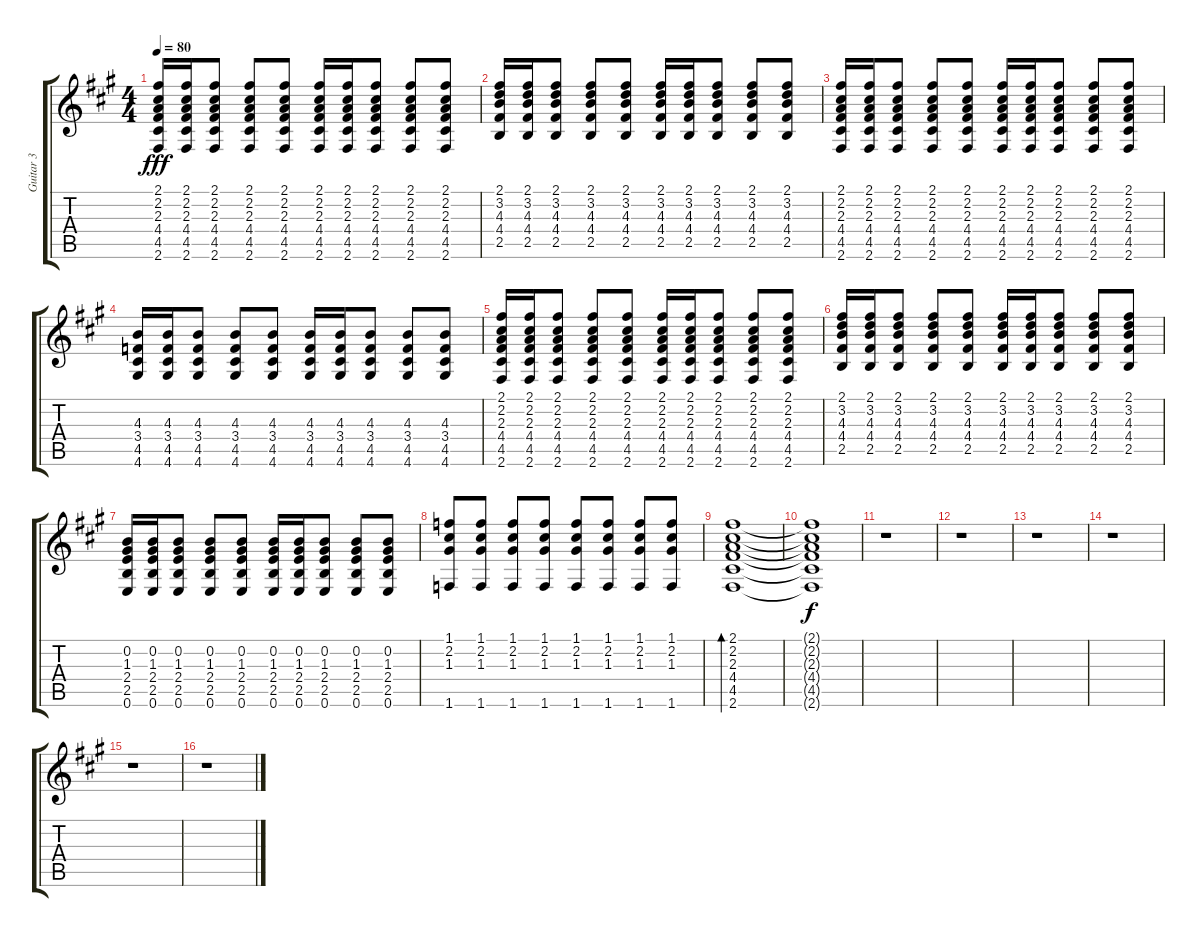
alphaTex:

\track ("Guitar 3" "Guitar 3") {instrument distortionguitar}
\staff {score tabs}
\tuning (E4 B3 G3 D3 A2 E2) {hide}
\ts (4 4)
\tempo 80
\clef g2
\ks a
(2.1 2.2 2.3 4.4 4.5 2.6).16{dy fff} (2.1 2.2 2.3 4.4 4.5 2.6).16 (2.1 2.2 2.3 4.4 4.5 2.6).8 (2.1 2.2 2.3 4.4 4.5 2.6).8 (2.1 2.2 2.3 4.4 4.5 2.6).8 (2.1 2.2 2.3 4.4 4.5 2.6).16 (2.1 2.2 2.3 4.4 4.5 2.6).16 (2.1 2.2 2.3 4.4 4.5 2.6).8 (2.1 2.2 2.3 4.4 4.5 2.6).8 (2.1 2.2 2.3 4.4 4.5 2.6).8 |
(2.1 3.2 4.3 4.4 2.5).16 (2.1 3.2 4.3 4.4 2.5).16 (2.1 3.2 4.3 4.4 2.5).8 (2.1 3.2 4.3 4.4 2.5).8 (2.1 3.2 4.3 4.4 2.5).8 (2.1 3.2 4.3 4.4 2.5).16 (2.1 3.2 4.3 4.4 2.5).16 (2.1 3.2 4.3 4.4 2.5).8 (2.1 3.2 4.3 4.4 2.5).8 (2.1 3.2 4.3 4.4 2.5).8 |
(2.1 2.2 2.3 4.4 4.5 2.6).16 (2.1 2.2 2.3 4.4 4.5 2.6).16 (2.1 2.2 2.3 4.4 4.5 2.6).8 (2.1 2.2 2.3 4.4 4.5 2.6).8 (2.1 2.2 2.3 4.4 4.5 2.6).8 (2.1 2.2 2.3 4.4 4.5 2.6).16 (2.1 2.2 2.3 4.4 4.5 2.6).16 (2.1 2.2 2.3 4.4 4.5 2.6).8 (2.1 2.2 2.3 4.4 4.5 2.6).8 (2.1 2.2 2.3 4.4 4.5 2.6).8 |
(4.3 3.4 4.5 4.6).16 (4.3 3.4 4.5 4.6).16 (4.3 3.4 4.5 4.6).8 (4.3 3.4 4.5 4.6).8 (4.3 3.4 4.5 4.6).8 (4.3 3.4 4.5 4.6).16 (4.3 3.4 4.5 4.6).16 (4.3 3.4 4.5 4.6).8 (4.3 3.4 4.5 4.6).8 (4.3 3.4 4.5 4.6).8 |
(2.1 2.2 2.3 4.4 4.5 2.6).16 (2.1 2.2 2.3 4.4 4.5 2.6).16 (2.1 2.2 2.3 4.4 4.5 2.6).8 (2.1 2.2 2.3 4.4 4.5 2.6).8 (2.1 2.2 2.3 4.4 4.5 2.6).8 (2.1 2.2 2.3 4.4 4.5 2.6).16 (2.1 2.2 2.3 4.4 4.5 2.6).16 (2.1 2.2 2.3 4.4 4.5 2.6).8 (2.1 2.2 2.3 4.4 4.5 2.6).8 (2.1 2.2 2.3 4.4 4.5 2.6).8 |
(2.1 3.2 4.3 4.4 2.5).16 (2.1 3.2 4.3 4.4 2.5).16 (2.1 3.2 4.3 4.4 2.5).8 (2.1 3.2 4.3 4.4 2.5).8 (2.1 3.2 4.3 4.4 2.5).8 (2.1 3.2 4.3 4.4 2.5).16 (2.1 3.2 4.3 4.4 2.5).16 (2.1 3.2 4.3 4.4 2.5).8 (2.1 3.2 4.3 4.4 2.5).8 (2.1 3.2 4.3 4.4 2.5).8 |
(0.2 1.3 2.4 2.5 0.6).16 (0.2 1.3 2.4 2.5 0.6).16 (0.2 1.3 2.4 2.5 0.6).8 (0.2 1.3 2.4 2.5 0.6).8 (0.2 1.3 2.4 2.5 0.6).8 (0.2 1.3 2.4 2.5 0.6).16 (0.2 1.3 2.4 2.5 0.6).16 (0.2 1.3 2.4 2.5 0.6).8 (0.2 1.3 2.4 2.5 0.6).8 (0.2 1.3 2.4 2.5 0.6).8 |
(1.1 2.2 1.3 1.6).8 (1.1 2.2 1.3 1.6).8 (1.1 2.2 1.3 1.6).8 (1.1 2.2 1.3 1.6).8 (1.1 2.2 1.3 1.6).8 (1.1 2.2 1.3 1.6).8 (1.1 2.2 1.3 1.6).8 (1.1 2.2 1.3 1.6).8 |
(2.1 2.2 2.3 4.4 4.5 2.6).1{bd 120} |
(2.1{t} 2.2{t} 2.3{t} 4.4{t} 4.5{t} 2.6{t}).1{dy f} |
r.1 |
r.1 |
r.1 |
r.1 |
r.1 |
r.1
